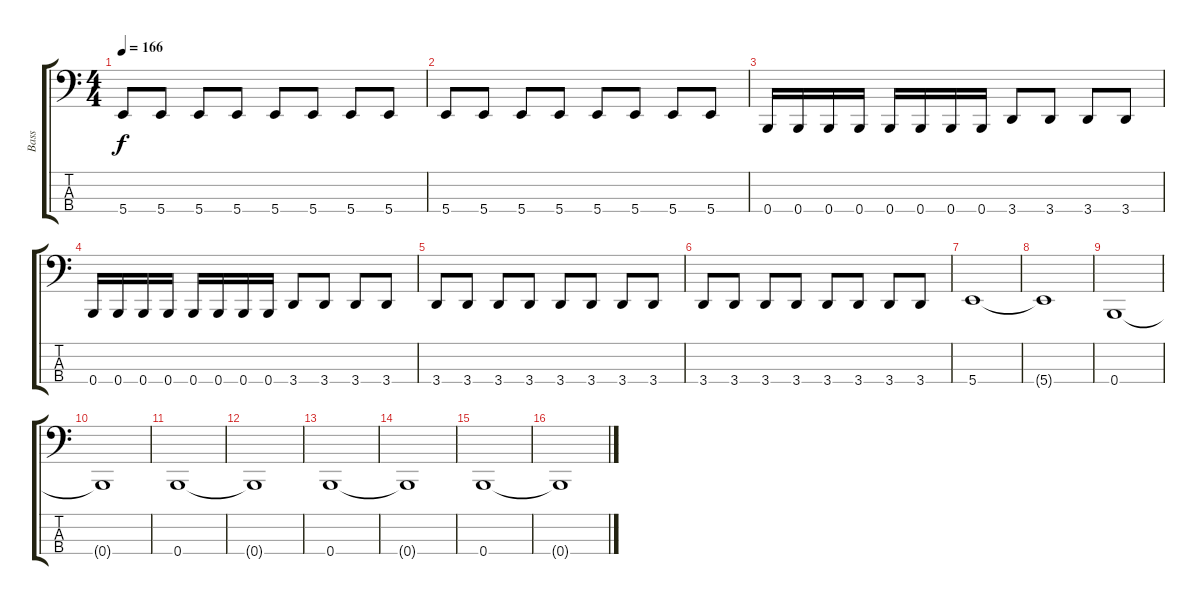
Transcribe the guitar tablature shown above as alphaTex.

\track ("Bass" "Bass") {instrument electricbasspick}
\staff {score tabs}
\tuning (E2 B1 Gb1 B0) {hide}
\ts (4 4)
\tempo 166
\clef f4
\ks c
5.4.8{dy f} 5.4.8 5.4.8 5.4.8 5.4.8 5.4.8 5.4.8 5.4.8 |
5.4.8 5.4.8 5.4.8 5.4.8 5.4.8 5.4.8 5.4.8 5.4.8 |
0.4.16 0.4.16 0.4.16 0.4.16 0.4.16 0.4.16 0.4.16 0.4.16 3.4.8 3.4.8 3.4.8 3.4.8 |
0.4.16 0.4.16 0.4.16 0.4.16 0.4.16 0.4.16 0.4.16 0.4.16 3.4.8 3.4.8 3.4.8 3.4.8 |
3.4.8 3.4.8 3.4.8 3.4.8 3.4.8 3.4.8 3.4.8 3.4.8 |
3.4.8 3.4.8 3.4.8 3.4.8 3.4.8 3.4.8 3.4.8 3.4.8 |
5.4.1 |
5.4{t}.1 |
0.4.1 |
0.4{t}.1 |
0.4.1 |
0.4{t}.1 |
0.4.1 |
0.4{t}.1 |
0.4.1 |
0.4{t}.1
